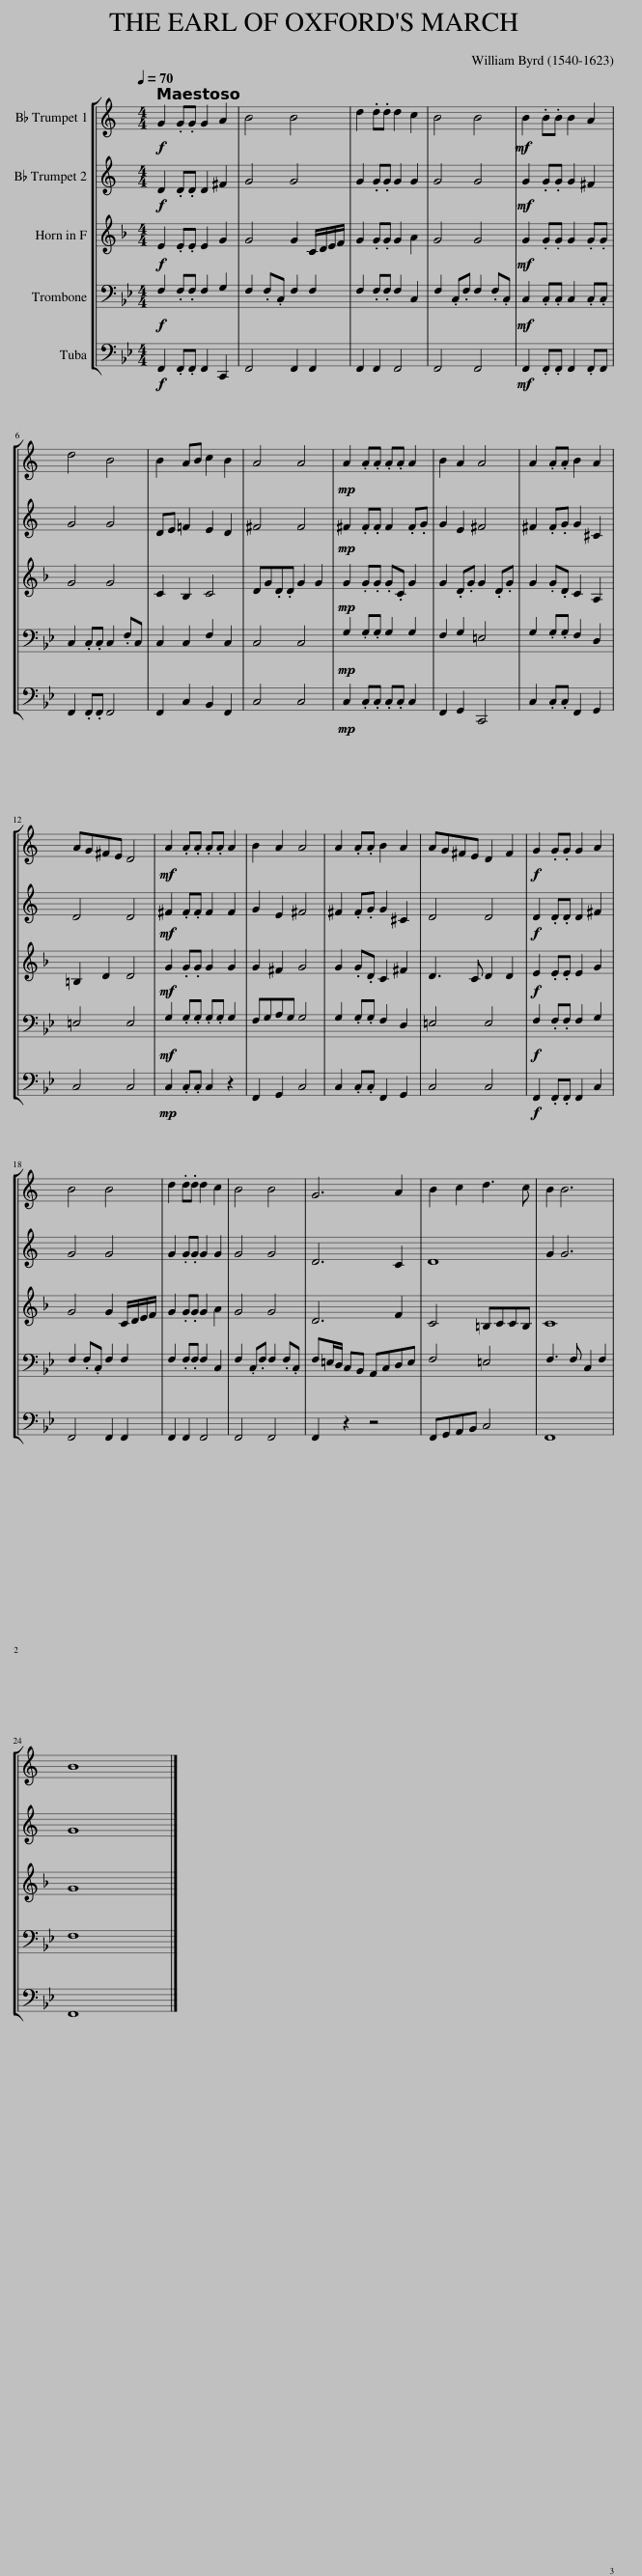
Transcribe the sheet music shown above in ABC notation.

X:1
%%score [ 1 2 3 4 5 ]
L:1/8
Q:1/4=70
M:4/4
I:linebreak $
K:Bb
V:1 treble transpose=-2
V:2 treble transpose=-2
V:3 treble transpose=-7
V:4 bass
V:5 bass
V:1
[K:C]!f! G2 .G.G G2 A2 | B4 B4 | d2 .d.d d2 c2 | B4 B4 |!mf! B2 .B.B B2 A2 |$ %5
 d4 B4 | B2 AB c2 B2 | A4 A4 |!mp! A2 .A.A .A.A A2 | B2 A2 A4 | %10
 A2 .A.A B2 A2 |$ AG^FE D4 |!mf! A2 .A.A .A.A A2 | B2 A2 A4 | A2 .A.A B2 A2 | %15
 AG^FE D2 F2 |!f! G2 .G.G G2 A2 |$ B4 B4 | d2 .d.d d2 c2 | B4 B4 | %20
 G6 A2 | B2 c2 d3 c | B2 B6 |$ B8 |] %24
V:2
[K:C]!f! D2 .D.D D2 ^F2 | G4 G4 | G2 .G.G G2 G2 | G4 G4 |!mf! G2 .G.G G2 ^F2 |$ %5
 G4 G4 | DE =F2 E2 D2 | ^F4 F4 |!mp! ^F2 .F.F F2 .F.G | G2 E2 ^F4 | %10
 ^F2 .F.G G2 ^C2 |$ D4 D4 |!mf! ^F2 .F.F F2 F2 | G2 E2 ^F4 | ^F2 .F.G G2 ^C2 | %15
 D4 D4 |!f! D2 .D.D D2 ^F2 |$ G4 G4 | G2 .G.G G2 G2 | G4 G4 | %20
 D6 C2 | D8 | G2 G6 |$ G8 |] %24
V:3
[K:F]!f! E2 .E.E E2 G2 | G4 G2 C/D/E/F/ | G2 .G.G G2 A2 | G4 G4 |!mf! G2 .G.G G2 .G.G |$ %5
 G4 G4 | C2 B,2 C4 | DG.D.D G2 G2 |!mp! G2 .G.G .G.C G2 | G2 .D.G G2 .D.G | %10
 G2 .G.D C2 A,2 |$ =B,2 D2 D4 |!mf! G2 .G.G G2 G2 | G2 ^F2 G4 | G2 .G.D C2 ^F2 | %15
 D3 C D2 D2 |!f! E2 .E.E E2 G2 |$ G4 G2 C/D/E/F/ | G2 .G.G G2 A2 | G4 G4 | %20
 D6 F2 | C4 =B,CCB, | C8 |$ G8 |] %24
V:4
!f! F,2 .F,.F, F,2 G,2 | F,2 .F,.C, F,2 F,2 | F,2 .F,.F, F,2 C,2 | F,2 .C,.F, F,2 .F,.C, |!mf! C,2 .C,.C, C,2 .C,.C, |$ %5
 C,2 .C,.C, C,2 .F,C, | C,2 C,2 F,2 C,2 | C,4 C,4 |!mp! G,2 .G,.G, G,2 G,2 | F,2 G,2 =E,4 | %10
 G,2 .G,.G, F,2 D,2 |$ =E,4 E,4 |!mf! G,2 .G,.G, .G,.G, G,2 | F,G,A,G, G,4 | G,2 .G,.G, F,2 D,2 | %15
 =E,4 E,4 |!f! F,2 .F,.F, F,2 G,2 |$ F,2 .F,.C, F,2 F,2 | F,2 .F,.F, F,2 C,2 | F,2 .C,.F, F,2 .F,.C, | %20
 F,=E,/D,/ C,B,, A,,C,D,E, | F,4 =E,4 | F,3 F, C,2 F,2 |$ F,8 |] %24
V:5
!f! F,,2 .F,,.F,, F,,2 C,,2 | F,,4 F,,2 F,,2 | F,,2 F,,2 F,,4 | F,,4 F,,4 |!mf! F,,2 .F,,.F,, F,,2 .F,,F,, |$ %5
 F,,2 .F,,.F,, F,,4 | F,,2 C,2 B,,2 F,,2 | C,4 C,4 |!mp! C,2 .C,.C, .C,.C, C,2 | F,,2 G,,2 C,,4 | %10
 C,2 .C,.C, F,,2 G,,2 |$ C,4 C,4 |!mp! C,2 .C,.C, C,2 z2 | F,,2 G,,2 C,4 | C,2 .C,.C, F,,2 G,,2 | %15
 C,4 C,4 |!f! F,,2 .F,,.F,, F,,2 C,2 |$ F,,4 F,,2 F,,2 | F,,2 F,,2 F,,4 | F,,4 F,,4 | %20
 F,,2 z2 z4 | F,,G,,A,,B,, C,4 | F,,8 |$ F,,8 |] %24
